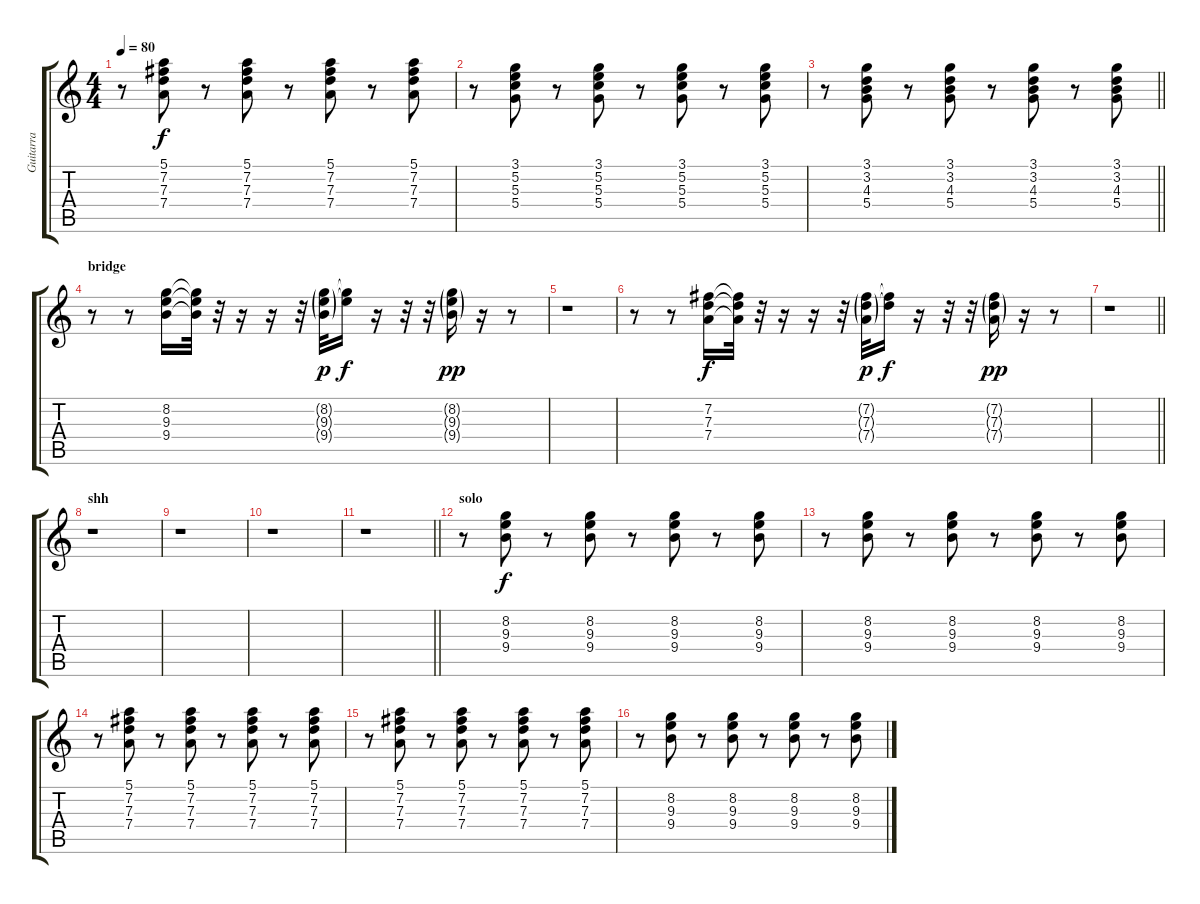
\track ("Guitarra" "Guitarra") {instrument acousticguitarsteel}
\staff {score tabs}
\tuning (E4 B3 G3 D3 A2 E2) {hide}
\ts (4 4)
\tempo 80
\clef g2
\ks c
r.8{dy f} (5.1 7.2 7.3 7.4).8 r.8 (5.1 7.2 7.3 7.4).8 r.8 (5.1 7.2 7.3 7.4).8 r.8 (5.1 7.2 7.3 7.4).8 |
r.8 (3.1 5.2 5.3 5.4).8 r.8 (3.1 5.2 5.3 5.4).8 r.8 (3.1 5.2 5.3 5.4).8 r.8 (3.1 5.2 5.3 5.4).8 |
\barLineRight lightlight
r.8 (3.1 3.2 4.3 5.4).8 r.8 (3.1 3.2 4.3 5.4).8 r.8 (3.1 3.2 4.3 5.4).8 r.8 (3.1 3.2 4.3 5.4).8 |
\section ("" "bridge")
r.8 r.8 (8.2 9.3 9.4).16 (8.2{t} 9.3{t} 9.4{t}).32 r.32 r.16 r.16 r.32 (8.2{g} 9.3{g} 9.4{g}).32{dy p} (8.2{t} 9.3{t}).16{dy f} r.16 r.32 r.32 (8.2{g} 9.3{g} 9.4{g}).16{dy pp} r.16 r.8 |
r.1 |
r.8 r.8 (7.2 7.3 7.4).16{dy f} (7.2{t} 7.3{t} 7.4{t}).32 r.32 r.16 r.16 r.32 (7.2{g} 7.3{g} 7.4{g}).32{dy p} (7.2{t} 7.3{t}).16{dy f} r.16 r.32 r.32 (7.2{g} 7.3{g} 7.4{g}).16{dy pp} r.16 r.8 |
\barLineRight lightlight
r.1 |
\section ("" "shh")
r.1 |
r.1 |
r.1 |
\barLineRight lightlight
r.1 |
\section ("" "solo")
r.8{volume 8} (8.2 9.3 9.4).8{dy f} r.8 (8.2 9.3 9.4).8 r.8 (8.2 9.3 9.4).8 r.8 (8.2 9.3 9.4).8 |
r.8 (8.2 9.3 9.4).8 r.8 (8.2 9.3 9.4).8 r.8 (8.2 9.3 9.4).8 r.8 (8.2 9.3 9.4).8 |
r.8 (5.1 7.2 7.3 7.4).8 r.8 (5.1 7.2 7.3 7.4).8 r.8 (5.1 7.2 7.3 7.4).8 r.8 (5.1 7.2 7.3 7.4).8 |
r.8 (5.1 7.2 7.3 7.4).8 r.8 (5.1 7.2 7.3 7.4).8 r.8 (5.1 7.2 7.3 7.4).8 r.8 (5.1 7.2 7.3 7.4).8 |
r.8 (8.2 9.3 9.4).8 r.8 (8.2 9.3 9.4).8 r.8 (8.2 9.3 9.4).8 r.8 (8.2 9.3 9.4).8
